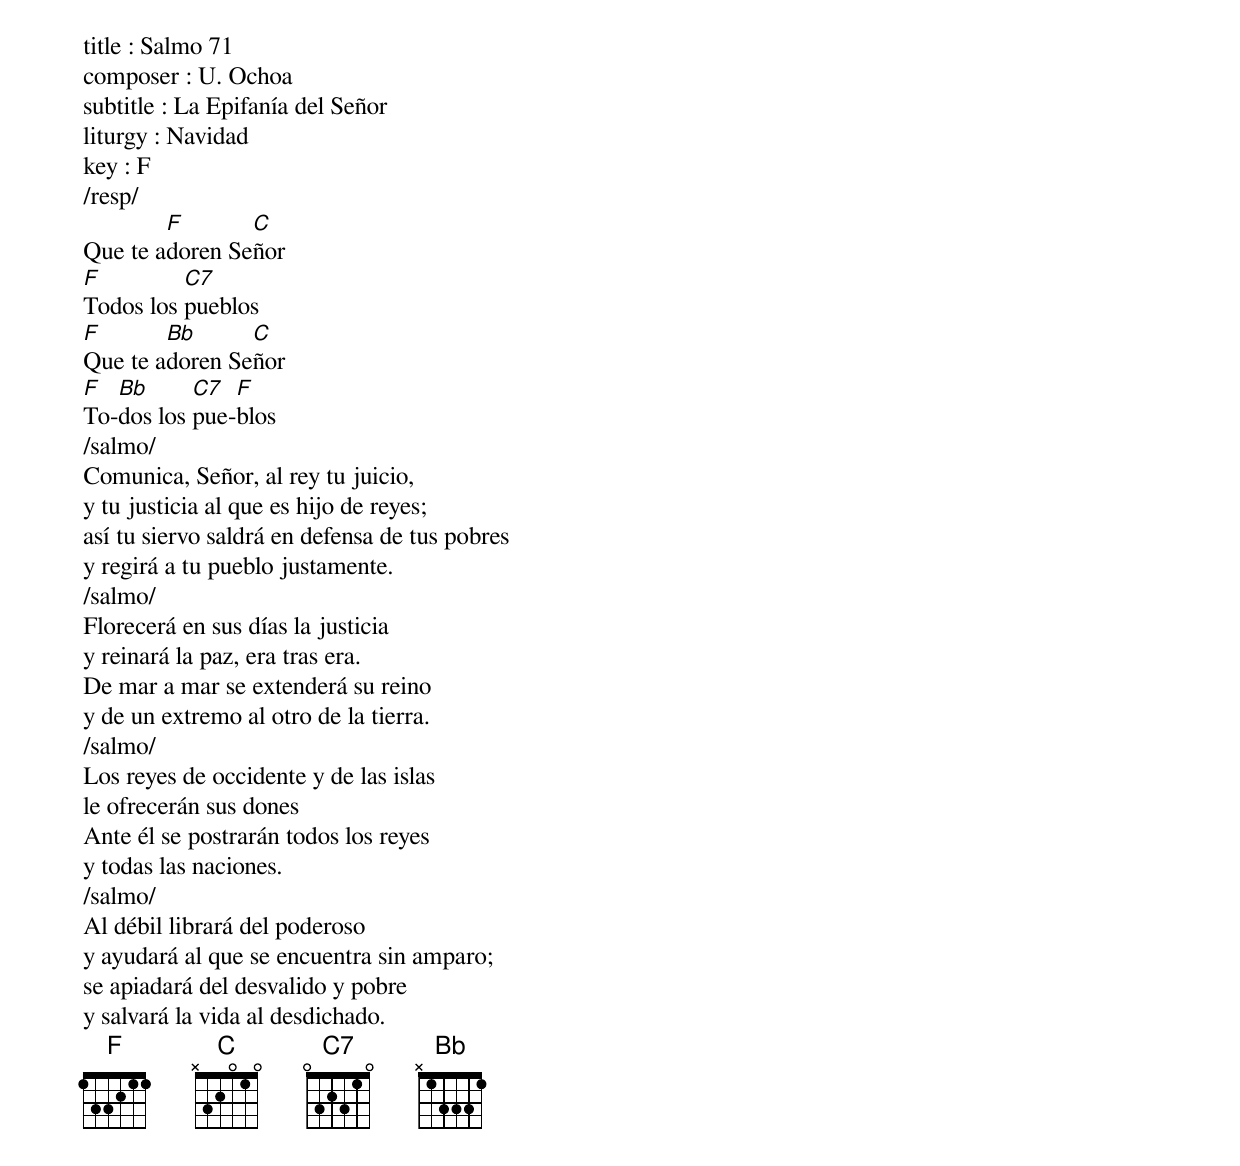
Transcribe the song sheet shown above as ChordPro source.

title : Salmo 71
composer : U. Ochoa
subtitle : La Epifanía del Señor
liturgy : Navidad
key : F
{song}
/resp/
Que te a[F]doren Se[C]ñor
[F]Todos los [C7]pueblos
[F]Que te a[Bb]doren Se[C]ñor
[F]To-[Bb]dos los [C7]pue-[F]blos
/salmo/
Comunica, Señor, al rey tu juicio,
y tu justicia al que es hijo de reyes;
así tu siervo saldrá en defensa de tus pobres
y regirá a tu pueblo justamente.
/salmo/
Florecerá en sus días la justicia
y reinará la paz, era tras era.
De mar a mar se extenderá su reino
y de un extremo al otro de la tierra.
/salmo/
Los reyes de occidente y de las islas
le ofrecerán sus dones
Ante él se postrarán todos los reyes
y todas las naciones.
/salmo/
Al débil librará del poderoso
y ayudará al que se encuentra sin amparo;
se apiadará del desvalido y pobre
y salvará la vida al desdichado.
